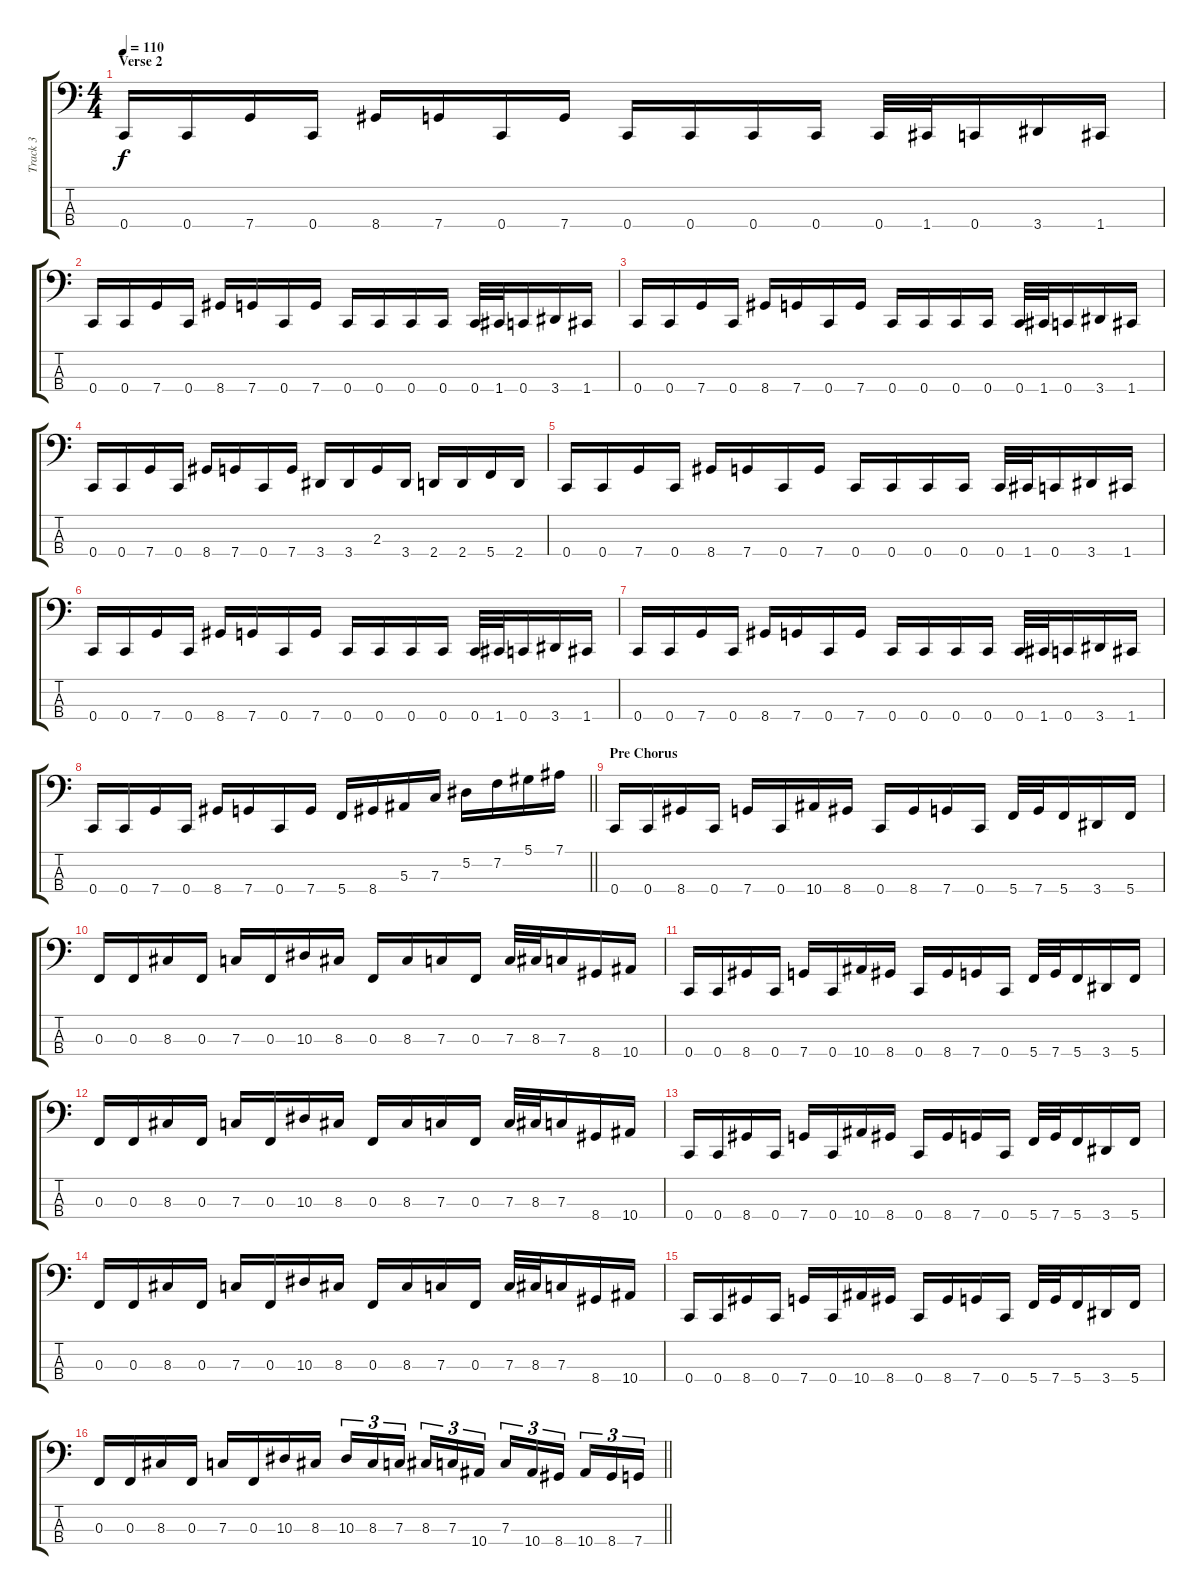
\track ("Track 3" "Track 3") {instrument electricbassfinger}
\staff {score tabs}
\tuning (Eb2 Bb1 F1 C1) {hide}
\ts (4 4)
\section ("" "Verse 2")
\tempo 110
\clef f4
\ks c
0.4.16{dy f} 0.4.16 7.4.16 0.4.16 8.4.16 7.4.16 0.4.16 7.4.16 0.4.16 0.4.16 0.4.16 0.4.16 0.4.32 1.4.32 0.4.16 3.4.16 1.4.16 |
0.4.16 0.4.16 7.4.16 0.4.16 8.4.16 7.4.16 0.4.16 7.4.16 0.4.16 0.4.16 0.4.16 0.4.16 0.4.32 1.4.32 0.4.16 3.4.16 1.4.16 |
0.4.16 0.4.16 7.4.16 0.4.16 8.4.16 7.4.16 0.4.16 7.4.16 0.4.16 0.4.16 0.4.16 0.4.16 0.4.32 1.4.32 0.4.16 3.4.16 1.4.16 |
0.4.16 0.4.16 7.4.16 0.4.16 8.4.16 7.4.16 0.4.16 7.4.16 3.4.16 3.4.16 2.3.16 3.4.16 2.4.16 2.4.16 5.4.16 2.4.16 |
0.4.16 0.4.16 7.4.16 0.4.16 8.4.16 7.4.16 0.4.16 7.4.16 0.4.16 0.4.16 0.4.16 0.4.16 0.4.32 1.4.32 0.4.16 3.4.16 1.4.16 |
0.4.16 0.4.16 7.4.16 0.4.16 8.4.16 7.4.16 0.4.16 7.4.16 0.4.16 0.4.16 0.4.16 0.4.16 0.4.32 1.4.32 0.4.16 3.4.16 1.4.16 |
0.4.16 0.4.16 7.4.16 0.4.16 8.4.16 7.4.16 0.4.16 7.4.16 0.4.16 0.4.16 0.4.16 0.4.16 0.4.32 1.4.32 0.4.16 3.4.16 1.4.16 |
\barLineRight lightlight
0.4.16 0.4.16 7.4.16 0.4.16 8.4.16 7.4.16 0.4.16 7.4.16 5.4.16 8.4.16 5.3.16 7.3.16 5.2.16 7.2.16 5.1.16 7.1.16 |
\section ("" "Pre Chorus")
0.4.16 0.4.16 8.4.16 0.4.16 7.4.16 0.4.16 10.4.16 8.4.16 0.4.16 8.4.16 7.4.16 0.4.16 5.4.32 7.4.32 5.4.16 3.4.16 5.4.16 |
0.3.16 0.3.16 8.3.16 0.3.16 7.3.16 0.3.16 10.3.16 8.3.16 0.3.16 8.3.16 7.3.16 0.3.16 7.3.32 8.3.32 7.3.16 8.4.16 10.4.16 |
0.4.16 0.4.16 8.4.16 0.4.16 7.4.16 0.4.16 10.4.16 8.4.16 0.4.16 8.4.16 7.4.16 0.4.16 5.4.32 7.4.32 5.4.16 3.4.16 5.4.16 |
0.3.16 0.3.16 8.3.16 0.3.16 7.3.16 0.3.16 10.3.16 8.3.16 0.3.16 8.3.16 7.3.16 0.3.16 7.3.32 8.3.32 7.3.16 8.4.16 10.4.16 |
0.4.16 0.4.16 8.4.16 0.4.16 7.4.16 0.4.16 10.4.16 8.4.16 0.4.16 8.4.16 7.4.16 0.4.16 5.4.32 7.4.32 5.4.16 3.4.16 5.4.16 |
0.3.16 0.3.16 8.3.16 0.3.16 7.3.16 0.3.16 10.3.16 8.3.16 0.3.16 8.3.16 7.3.16 0.3.16 7.3.32 8.3.32 7.3.16 8.4.16 10.4.16 |
0.4.16 0.4.16 8.4.16 0.4.16 7.4.16 0.4.16 10.4.16 8.4.16 0.4.16 8.4.16 7.4.16 0.4.16 5.4.32 7.4.32 5.4.16 3.4.16 5.4.16 |
\barLineRight lightlight
0.3.16 0.3.16 8.3.16 0.3.16 7.3.16 0.3.16 10.3.16 8.3.16 10.3.16{tu (3 2)} 8.3.16{tu (3 2)} 7.3.16{tu (3 2)} 8.3.16{tu (3 2)} 7.3.16{tu (3 2)} 10.4.16{tu (3 2)} 7.3.16{tu (3 2)} 10.4.16{tu (3 2)} 8.4.16{tu (3 2)} 10.4.16{tu (3 2)} 8.4.16{tu (3 2)} 7.4.16{tu (3 2)}
